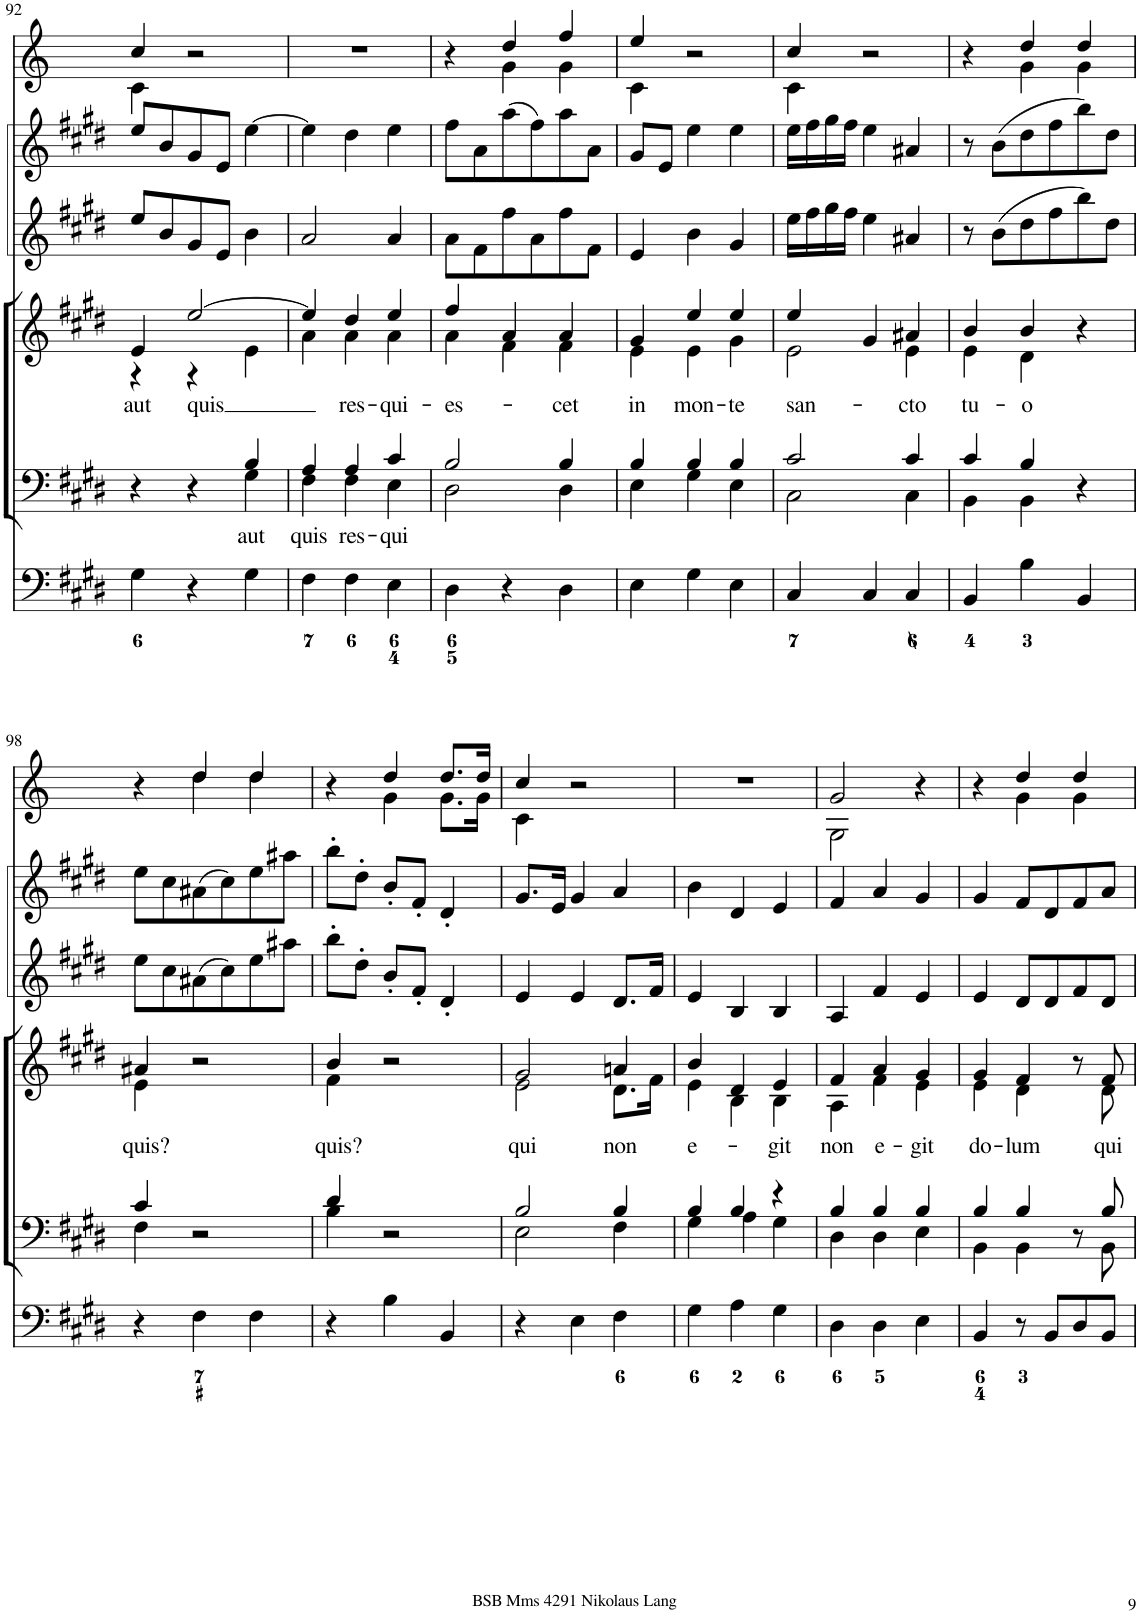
**kern	**kern	**text	**kern	**text	**kern	**kern	**kern
*part6	*part5	*part5	*part4	*part4	*part3	*part2	*part1
*staff6	*staff5	*staff5	*staff4	*staff4	*staff3	*staff2	*staff1
*I"Organ	*I"Voice	*	*I"Voice	*	*I"Violin	*I"Violin	*I"Corni in E
*	*	*	*	*	*I'Vln	*I'Vln	*
!!LO:PB:g=z
*clefF4	*clefF4	*	*clefG2	*	*clefG2	*clefG2	*clefG2
*	*	*	*	*	*	*	*Trd5c8
*k[f#c#g#d#]	*k[f#c#g#d#]	*	*k[f#c#g#d#]	*	*k[f#c#g#d#]	*k[f#c#g#d#]	*k[]
*M3/4	*M3/4	*	*M3/4	*	*M3/4	*M3/4	*M3/4
=92	=92	=92	=92	=92	=92	=92	=92
*	*^	*	*	*	*	*	*
!	!	!	!	!	!LO:LY:b	!	!	!
*	*	*	*	*^	*	*	*	*^
4G#\	4r	2ryy	.	4e/	4r	aut	8ee/L	8ee/L	4cc/	4c\
.	.	.	.	.	.	.	8b/	8b/	.	.
!	!	!	!	!	!	!LO:LY:b	!	!	!	!
4r	4r	.	.	[2ee/	4r	quis	8g#/	8g#/	2r	2ryy
.	.	.	.	.	.	.	8e/J	8e/J	.	.
!	!	!	!LO:LY:b	!	!	!	!	!	!	!
4G#\	4B/	4G#\	aut	.	4e\	.	4b\	[4ee\	.	.
*	*	*	*	*	*	*	*	*	*v	*v
=93	=93	=93	=93	=93	=93	=93	=93	=93	=93
!	!	!	!LO:LY:b	!	!	!	!	!	!
4F#\	4A/	4F#\	quis	4ee/]	4a\	.	2a/	4ee\]	2.r
!	!	!	!LO:LY:b	!	!	!LO:LY:b	!	!	!
4F#\	4A/	4F#\	res-	4dd#/	4a\	res-	.	4dd#\	.
!	!	!	!LO:LY:b	!	!	!LO:LY:b	!	!	!
4E\	4c#/	4E\	-qui	4ee/	4a\	-qui-	4a/	4ee\	.
=94	=94	=94	=94	=94	=94	=94	=94	=94	=94
!	!	!	!	!	!	!LO:LY:b	!	!	!
*	*	*	*	*	*	*	*	*	*^
4D#\	2B/	2D#\	.	4ff#/	4a\	-es-	8a\L	8ff#\L	4r	4ryy
.	.	.	.	.	.	.	8f#\	8a\	.	.
4r	.	.	.	4a/	4f#\	.	8ff#\	(8aa\	4dd/	4g\
.	.	.	.	.	.	.	8a\	8ff#\)	.	.
!	!	!	!	!	!	!LO:LY:b	!	!	!	!
4D#\	4B/	4D#\	.	4a/	4f#\	-cet	8ff#\	8aa\	4ff/	4g\
.	.	.	.	.	.	.	8f#\J	8a\J	.	.
=95	=95	=95	=95	=95	=95	=95	=95	=95	=95	=95
!	!	!	!	!	!	!LO:LY:b	!	!	!	!
4E\	4B/	4E\	.	4g#/	4e\	in	4e/	8g#/L	4ee/	4c\
.	.	.	.	.	.	.	.	8e/J	.	.
!	!	!	!	!	!	!LO:LY:b	!	!	!	!
4G#\	4B/	4G#\	.	4ee/	4e\	mon-	4b\	4ee\	2r	2ryy
!	!	!	!	!	!	!LO:LY:b	!	!	!	!
4E\	4B/	4E\	.	4ee/	4g#\	-te	4g#/	4ee\	.	.
=96	=96	=96	=96	=96	=96	=96	=96	=96	=96	=96
!	!	!	!	!	!	!LO:LY:b	!	!	!	!
4C#/	2c#/	2C#\	.	4ee/	2e\	san-	16ee\LL	16ee\LL	4cc/	4c\
.	.	.	.	.	.	.	16ff#\	16ff#\	.	.
.	.	.	.	.	.	.	16gg#\	16gg#\	.	.
.	.	.	.	.	.	.	16ff#\JJ	16ff#\JJ	.	.
4C#/	.	.	.	4g#/	.	.	4ee\	4ee\	2r	2ryy
!	!	!	!	!	!	!LO:LY:b	!	!	!	!
4C#/	4c#/	4C#\	.	4a#X/	4e\	-cto	4a#X/	4a#X/	.	.
=97	=97	=97	=97	=97	=97	=97	=97	=97	=97	=97
!	!	!	!	!	!	!LO:LY:b	!	!	!	!
4BB/	4c#/	4BB\	.	4b/	4e\	tu-	8r	8r	4r	4ryy
.	.	.	.	.	.	.	(8b\L	(8b\L	.	.
!	!	!	!	!	!	!LO:LY:b	!	!	!	!
4B\	4B/	4BB\	.	4b/	4d#\	-o	8dd#\	8dd#\	4dd/	4g\
.	.	.	.	.	.	.	8ff#\	8ff#\	.	.
4BB/	4r	4ryy	.	4r	4ryy	.	8bb\)	8bb\)	4dd/	4g\
.	.	.	.	.	.	.	8dd#\J	8dd#\J	.	.
!!LO:LB:g=z	!!
=98	=98	=98	=98	=98	=98	=98	=98	=98	=98	=98
!	!	!	!	!	!	!LO:LY:b	!	!	!	!
4r	4c#/	4F#\	.	4a#X/	4e\	quis?	8ee\L	8ee\L	4r	4ryy
.	.	.	.	.	.	.	8cc#\	8cc#\	.	.
4F#\	2r	2ryy	.	2r	2ryy	.	(8a#X\	(8a#X\	4dd/	4dd\
.	.	.	.	.	.	.	8cc#\)	8cc#\)	.	.
4F#\	.	.	.	.	.	.	8ee\	8ee\	4dd/	4dd\
.	.	.	.	.	.	.	8aa#X\J	8aa#X\J	.	.
=99	=99	=99	=99	=99	=99	=99	=99	=99	=99	=99
!	!	!	!	!	!	!LO:LY:b	!	!	!	!
4r	4d#/	4B\	.	4b/	4f#\	quis?	8bb'\L	8bb'\L	4r	4ryy
.	.	.	.	.	.	.	8dd#'\J	8dd#'\J	.	.
4B\	2r	2ryy	.	2r	2ryy	.	8b'/L	8b'/L	4dd/	4g\
.	.	.	.	.	.	.	8f#'/J	8f#'/J	.	.
4BB/	.	.	.	.	.	.	4d#'/	4d#'/	8.dd/L	8.g\L
.	.	.	.	.	.	.	.	.	16dd/Jk	16g\Jk
=100	=100	=100	=100	=100	=100	=100	=100	=100	=100	=100
!	!	!	!	!	!	!LO:LY:b	!	!	!	!
4r	2B/	2E\	.	2g#/	2e\	qui	4e/	8.g#/L	4cc/	4c\
.	.	.	.	.	.	.	.	16e/Jk	.	.
4E\	.	.	.	.	.	.	4e/	4g#/	2r	2ryy
!	!	!	!	!	!	!LO:LY:b	!	!	!	!
4F#\	4B/	4F#\	.	4an/	8.d#\L	non	8.d#/L	4a/	.	.
.	.	.	.	.	16f#\Jk	.	16f#/Jk	.	.	.
*	*	*	*	*	*	*	*	*	*v	*v
=101	=101	=101	=101	=101	=101	=101	=101	=101	=101
!	!	!	!	!	!	!LO:LY:b	!	!	!
4G#\	4B/	4G#\	.	4b/	4e\	e-	4e/	4b\	2.r
4A\	4B/	4A\	.	4d#/	4B\	.	4B/	4d#/	.
!	!	!	!	!	!	!LO:LY:b	!	!	!
4G#\	4r	4G#\	.	4e/	4B\	-git	4B/	4e/	.
=102	=102	=102	=102	=102	=102	=102	=102	=102	=102
!	!	!	!	!	!	!LO:LY:b	!	!	!
*	*	*	*	*	*	*	*	*	*^
4D#\	4B/	4D#\	.	4f#/	4A\	non	4A/	4f#/	2g/	2G\
!	!	!	!	!	!	!LO:LY:b	!	!	!	!
4D#\	4B/	4D#\	.	4a/	4f#\	e-	4f#/	4a/	.	.
!	!	!	!	!	!	!LO:LY:b	!	!	!	!
4E\	4B/	4E\	.	4g#/	4e\	-git	4e/	4g#/	4r	4ryy
=103	=103	=103	=103	=103	=103	=103	=103	=103	=103	=103
!	!	!	!	!	!	!LO:LY:b	!	!	!	!
4BB/	4B/	4BB\	.	4g#/	4e\	do-	4e/	4g#/	4r	4ryy
!	!	!	!	!	!	!LO:LY:b	!	!	!	!
8r	4B/	4BB\	.	4f#/	4d#\	-lum	8d#/L	8f#/L	4dd/	4g\
8BB/L	.	.	.	.	.	.	8d#/	8d#/	.	.
8D#/	8r	8ryy	.	8r	8ryy	.	8f#/	8f#/	4dd/	4g\
!	!	!	!	!	!	!LO:LY:b	!	!	!	!
8BB/J	8B/	8BB\	.	8f#/	8d#\	qui	8d#/J	8a/J	.	.
*	*v	*v	*	*	*	*	*	*	*v	*v
*	*	*	*v	*v	*	*	*	*
=	=	=	=	=	=	=	=
*-	*-	*-	*-	*-	*-	*-	*-
